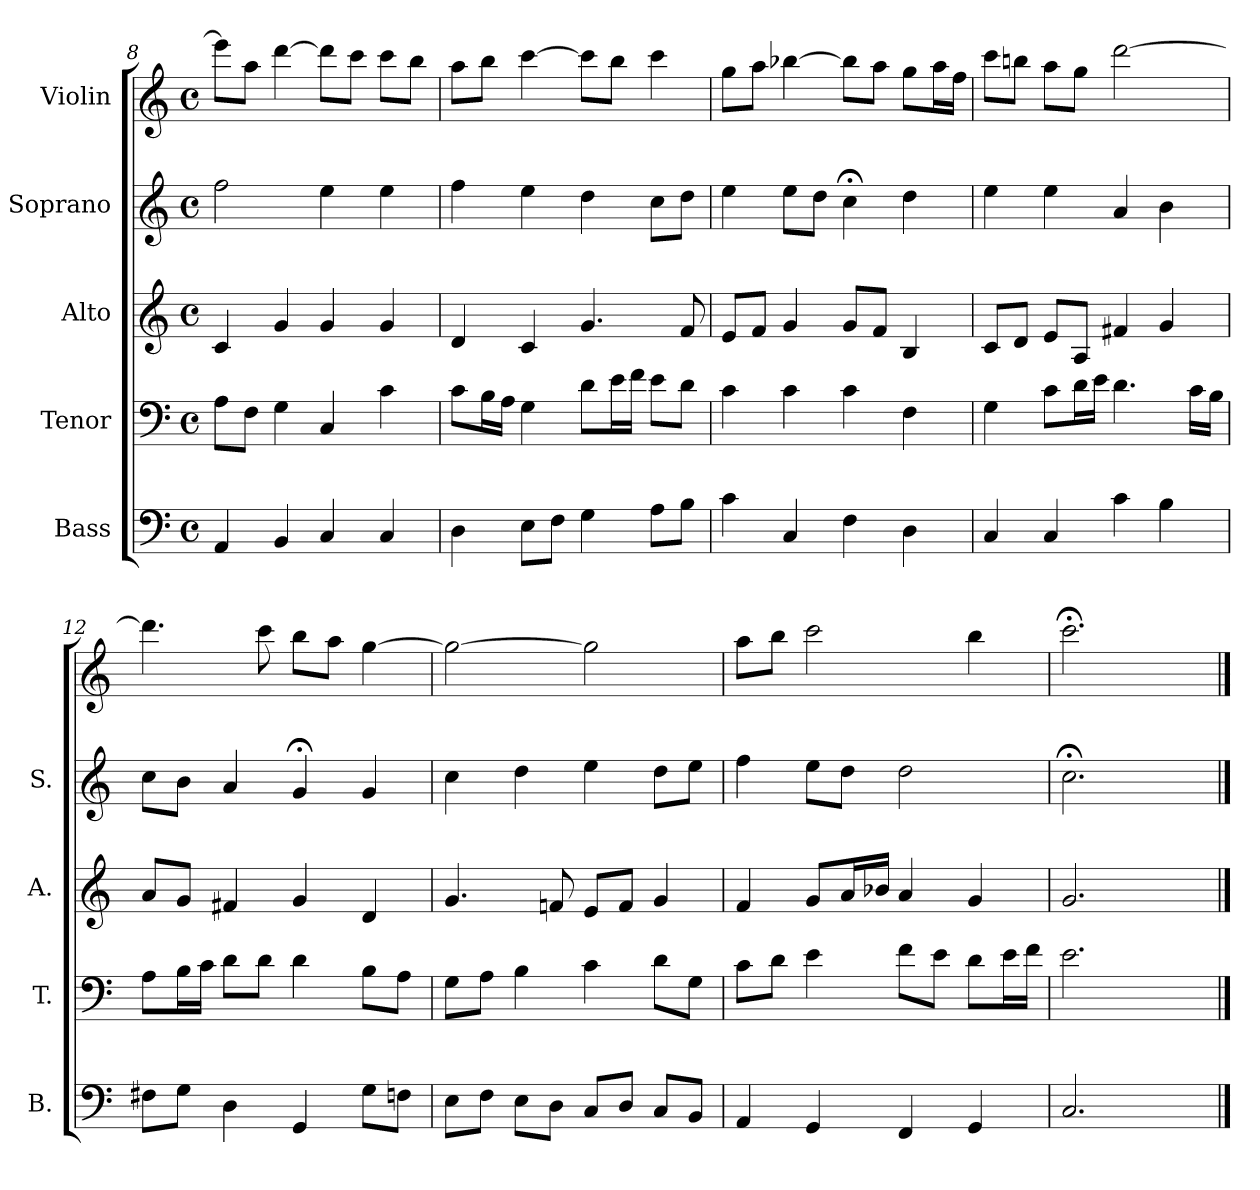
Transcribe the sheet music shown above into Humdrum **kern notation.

**kern	**kern	**kern	**kern	**kern
*part5	*part4	*part3	*part2	*part1
*staff5	*staff4	*staff3	*staff2	*staff1
*I"Bass	*I"Tenor	*I"Alto	*I"Soprano	*I"Violin
*I'B.	*I'T.	*I'A.	*I'S.	*
*clefF4	*clefF4	*clefG2	*clefG2	*clefG2
*k[]	*k[]	*k[]	*k[]	*k[]
*C:	*C:	*C:	*C:	*C:
*M4/4	*M4/4	*M4/4	*M4/4	*M4/4
*met(c)	*met(c)	*met(c)	*met(c)	*met(c)
=8	=8	=8	=8	=8
4AA/	8A\L	4c/	2ff\	8eee\L]
.	8F\J	.	.	8aa\J
4BB/	4G\	4g/	.	[4ddd\
4C/	4C/	4g/	4ee\	8ddd\L]
.	.	.	.	8ccc\J
4C/	4c\	4g/	4ee\	8ccc\L
.	.	.	.	8bb\J
!!LO:LB:g=z
=9	=9	=9	=9	=9
4D\	8c\L	4d/	4ff\	8aa\L
.	16B\L	.	.	8bb\J
.	16A\JJ	.	.	.
8E\L	4G\	4c/	4ee\	[4ccc\
8F\J	.	.	.	.
4G\	8d\L	4.g/	4dd\	8ccc\L]
.	16e\L	.	.	8bb\J
.	16f\JJ	.	.	.
8A\L	8e\L	.	8cc\L	4ccc\
8B\J	8d\J	8f/	8dd\J	.
=10	=10	=10	=10	=10
4c\	4c\	8e/L	4ee\	8gg\L
.	.	8f/J	.	8aa\J
4C/	4c\	4g/	8ee\L	[4bb-X\
.	.	.	8dd\J	.
4F\	4c\	8g/L	4cc;<\	8bb-\L]
.	.	8f/J	.	8aa\J
4D\	4F\	4B/	4dd\	8gg\L
.	.	.	.	16aa\L
.	.	.	.	16ff\JJ
=11	=11	=11	=11	=11
4C/	4G\	8c/L	4ee\	8ccc\L
.	.	8d/J	.	8bbn\J
4C/	8c\L	8e/L	4ee\	8aa\L
.	16d\L	8A/J	.	8gg\J
.	16e\JJ	.	.	.
4c\	4.d\	4f#X/	4a/	[2ddd\
4B\	.	4g/	4b\	.
.	16c\LL	.	.	.
.	16B\JJ	.	.	.
!!LO:PB:g=z
=12	=12	=12	=12	=12
8F#X\L	8A\L	8a/L	8cc\L	4.ddd\]
8G\J	16B\L	8g/J	8b\J	.
.	16c\JJ	.	.	.
4D\	8d\L	4f#X/	4a/	.
.	8d\J	.	.	8ccc\
4GG/	4d\	4g/	4g;</	8bb\L
.	.	.	.	8aa\J
8G\L	8B\L	4d/	4g/	[4gg\
8Fn\J	8A\J	.	.	.
=13	=13	=13	=13	=13
8E\L	8G\L	4.g/	4cc\	2gg\_
8F\J	8A\J	.	.	.
8E\L	4B\	.	4dd\	.
8D\J	.	8fn/	.	.
8C/L	4c\	8e/L	4ee\	2gg\]
8D/J	.	8f/J	.	.
8C/L	8d\L	4g/	8dd\L	.
8BB/J	8G\J	.	8ee\J	.
=14	=14	=14	=14	=14
4AA/	8c\L	4f/	4ff\	8aa\L
.	8d\J	.	.	8bb\J
4GG/	4e\	8g/L	8ee\L	2ccc\
.	.	16a/L	8dd\J	.
.	.	16b-X/JJ	.	.
4FF/	8f\L	4a/	2dd\	.
.	8e\J	.	.	.
4GG/	8d\L	4g/	.	4bb\
.	16e\L	.	.	.
.	16f\JJ	.	.	.
=15	=15	=15	=15	=15
2.C/	2.e\	2.g/	2.cc;<\	2.ccc;<\
4ryy	4ryy	4ryy	4ryy	4ryy
==	==	==	==	==
*-	*-	*-	*-	*-
